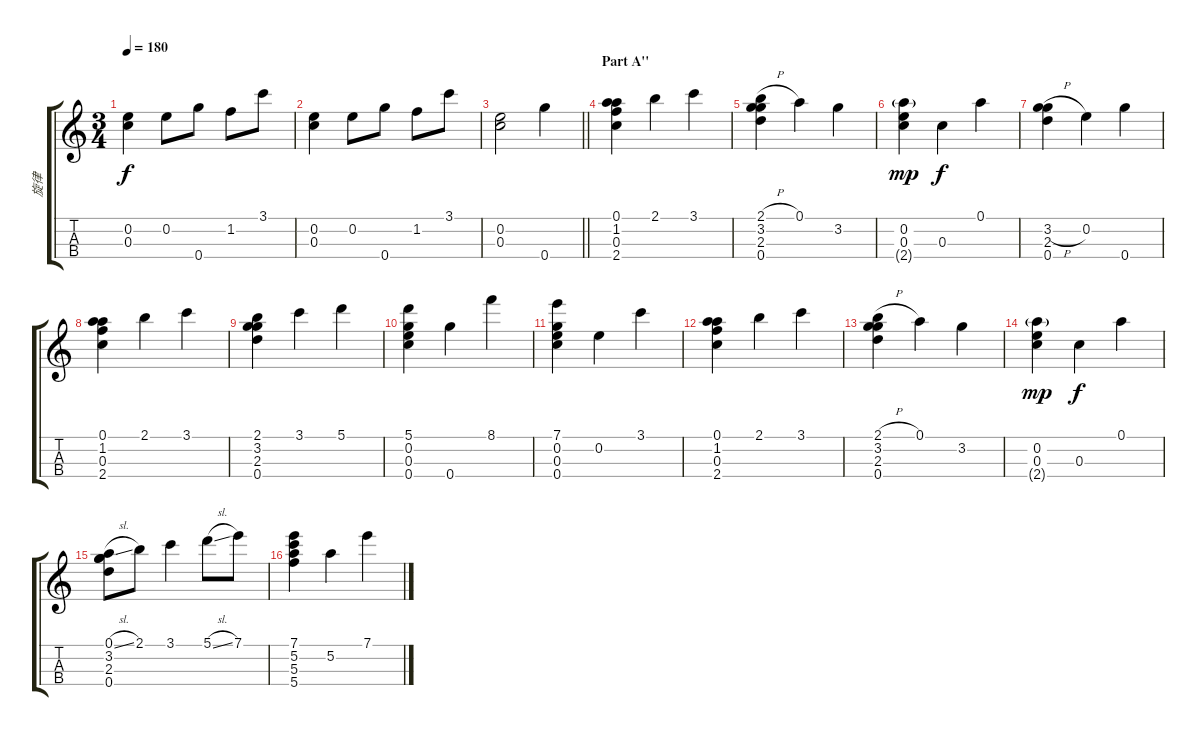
\track ("旋律" "旋律") {instrument acousticguitarnylon}
\staff {score tabs}
\tuning (A4 E4 C4 G4) {hide}
\ts (3 4)
\tempo 180
\clef g2
\ks c
(0.2 0.3).4{dy f} 0.2.8 0.4.8 1.2.8 3.1.8 |
(0.2 0.3).4 0.2.8 0.4.8 1.2.8 3.1.8 |
\barLineRight lightlight
(0.2 0.3).2 0.4.4 |
\section ("" "Part A''")
(0.1 1.2 0.3 2.4).4 2.1.4 3.1.4 |
(2.1{h} 3.2 2.3 0.4).4 0.1.4 3.2.4 |
(0.2 0.3 2.4{g}).4{dy mp} 0.3.4{dy f} 0.1.4 |
(3.2{h} 2.3 0.4).4 0.2.4 0.4.4 |
(0.1 1.2 0.3 2.4).4 2.1.4 3.1.4 |
(2.1 3.2 2.3 0.4).4 3.1.4 5.1.4 |
(5.1 0.2 0.3 0.4).4 0.4.4 8.1.4 |
(7.1 0.2 0.3 0.4).4 0.2.4 3.1.4 |
(0.1 1.2 0.3 2.4).4 2.1.4 3.1.4 |
(2.1{h} 3.2 2.3 0.4).4 0.1.4 3.2.4 |
(0.2 0.3 2.4{g}).4{dy mp} 0.3.4{dy f} 0.1.4 |
(0.1{sl} 3.2 2.3 0.4).8 2.1.8 3.1.4 5.1{sl}.8 7.1.8 |
(7.1 5.2 5.3 5.4).4 5.2.4 7.1.4
